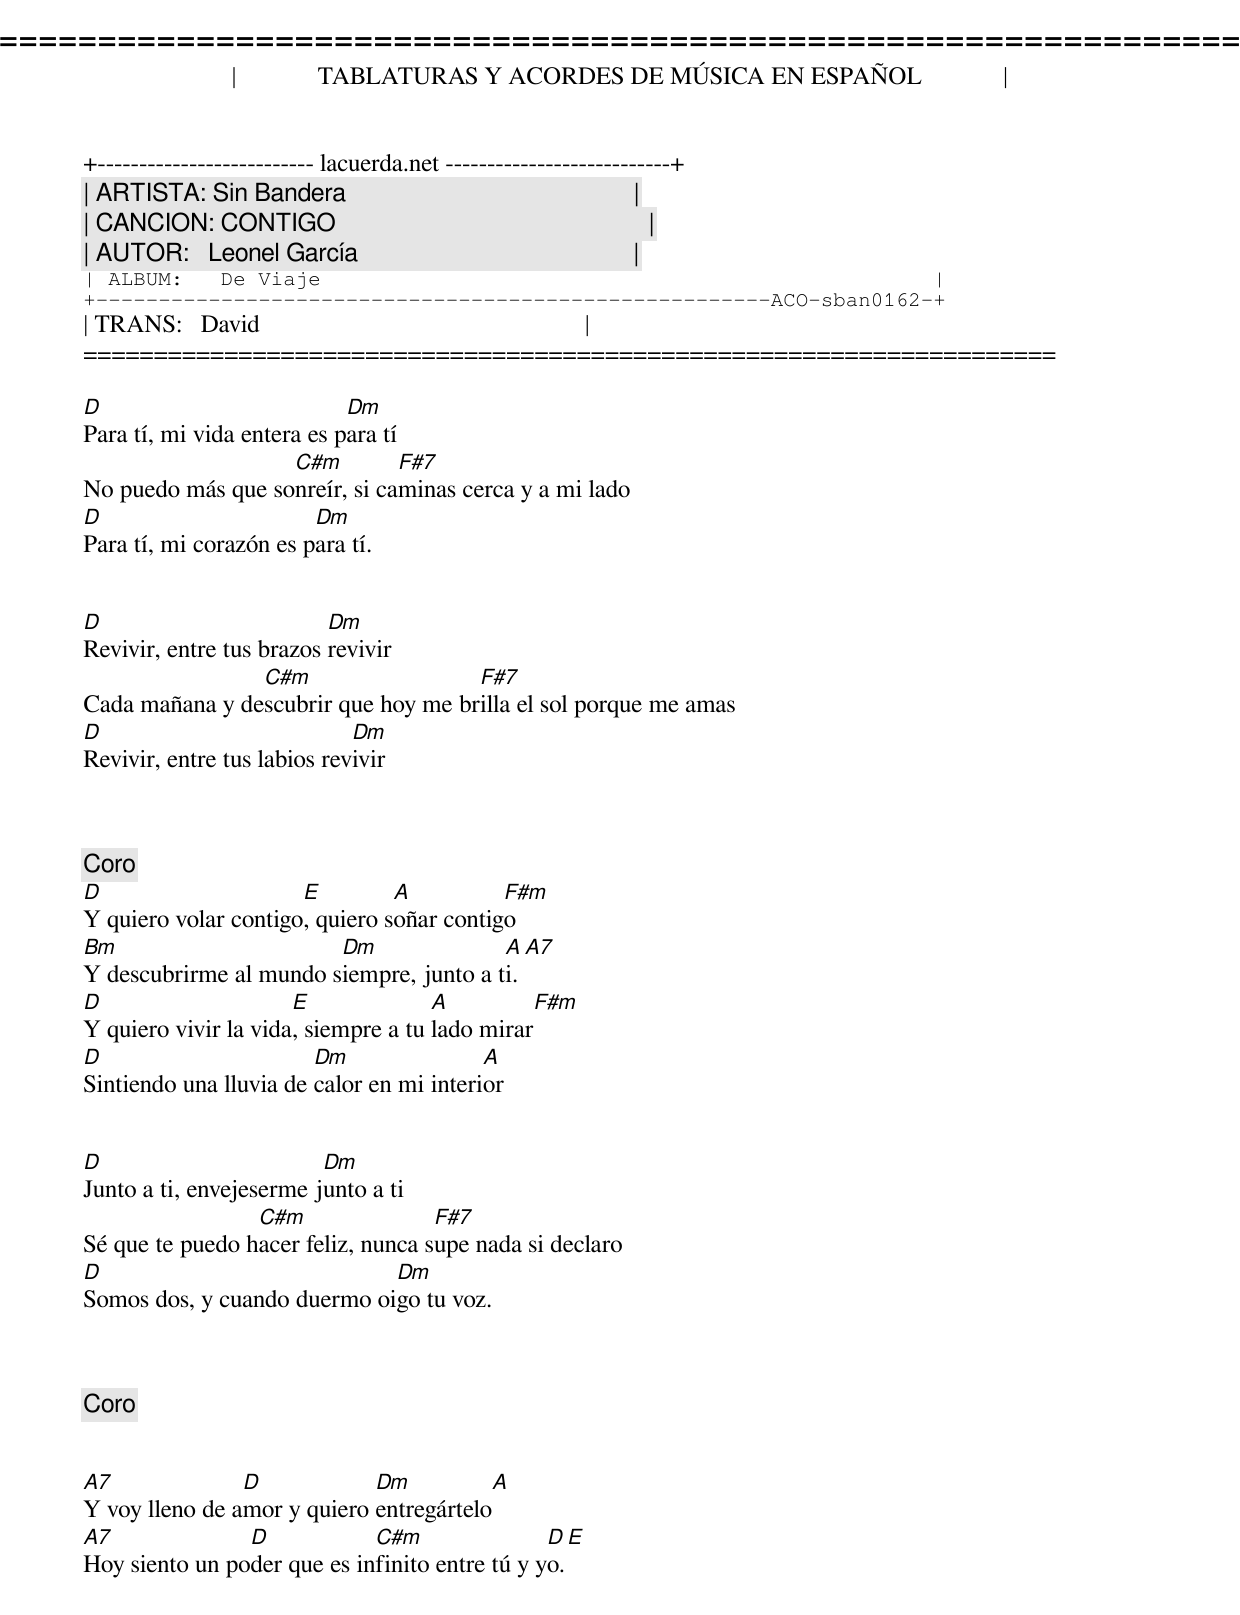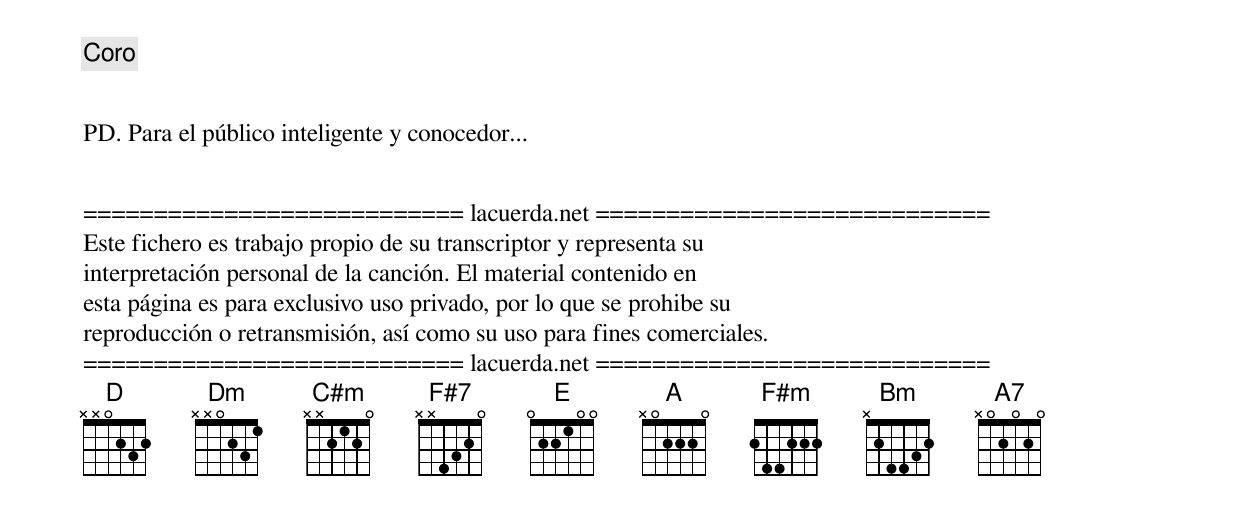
=====================================================================
|             TABLATURAS Y ACORDES DE MÚSICA EN ESPAÑOL             |
+-------------------------- lacuerda.net ---------------------------+
| ARTISTA: Sin Bandera                                              |
| CANCION: CONTIGO                                                  |
| AUTOR:   Leonel García                                            |
| ALBUM:   De Viaje                                                 |
+------------------------------------------------------ACO-sban0162-+
| TRANS:   David                                                    |
=====================================================================

D                           Dm
Para tí, mi vida entera es para tí
                   C#m         F#7
No puedo más que sonreír, si caminas cerca y a mi lado
D                       Dm
Para tí, mi corazón es para tí.


D                         Dm
Revivir, entre tus brazos revivir
                C#m                  F#7
Cada mañana y descubrir que hoy me brilla el sol porque me amas
D                            Dm
Revivir, entre tus labios revivir



[Coro]
D                     E         A          F#m
Y quiero volar contigo, quiero soñar contigo
Bm                      Dm               A   A7
Y descubrirme al mundo siempre, junto a ti.
D                     E              A         F#m
Y quiero vivir la vida, siempre a tu lado mirar
D                       Dm                A
Sintiendo una lluvia de calor en mi interior


D                        Dm
Junto a ti, envejeserme junto a ti
                 C#m                F#7
Sé que te puedo hacer feliz, nunca supe nada si declaro
D                            Dm
Somos dos, y cuando duermo oigo tu voz.



[Coro]


A7              D            Dm          A
Y voy lleno de amor y quiero entregártelo
A7              D            C#m                D    E
Hoy siento un poder que es infinito entre tú y yo.


[Coro]


PD. Para el público inteligente y conocedor...


=========================== lacuerda.net ============================
Este fichero es trabajo propio de su transcriptor y representa su
interpretación personal de la canción. El material contenido en
esta página es para exclusivo uso privado, por lo que se prohibe su
reproducción o retransmisión, así como su uso para fines comerciales.
=========================== lacuerda.net ============================
